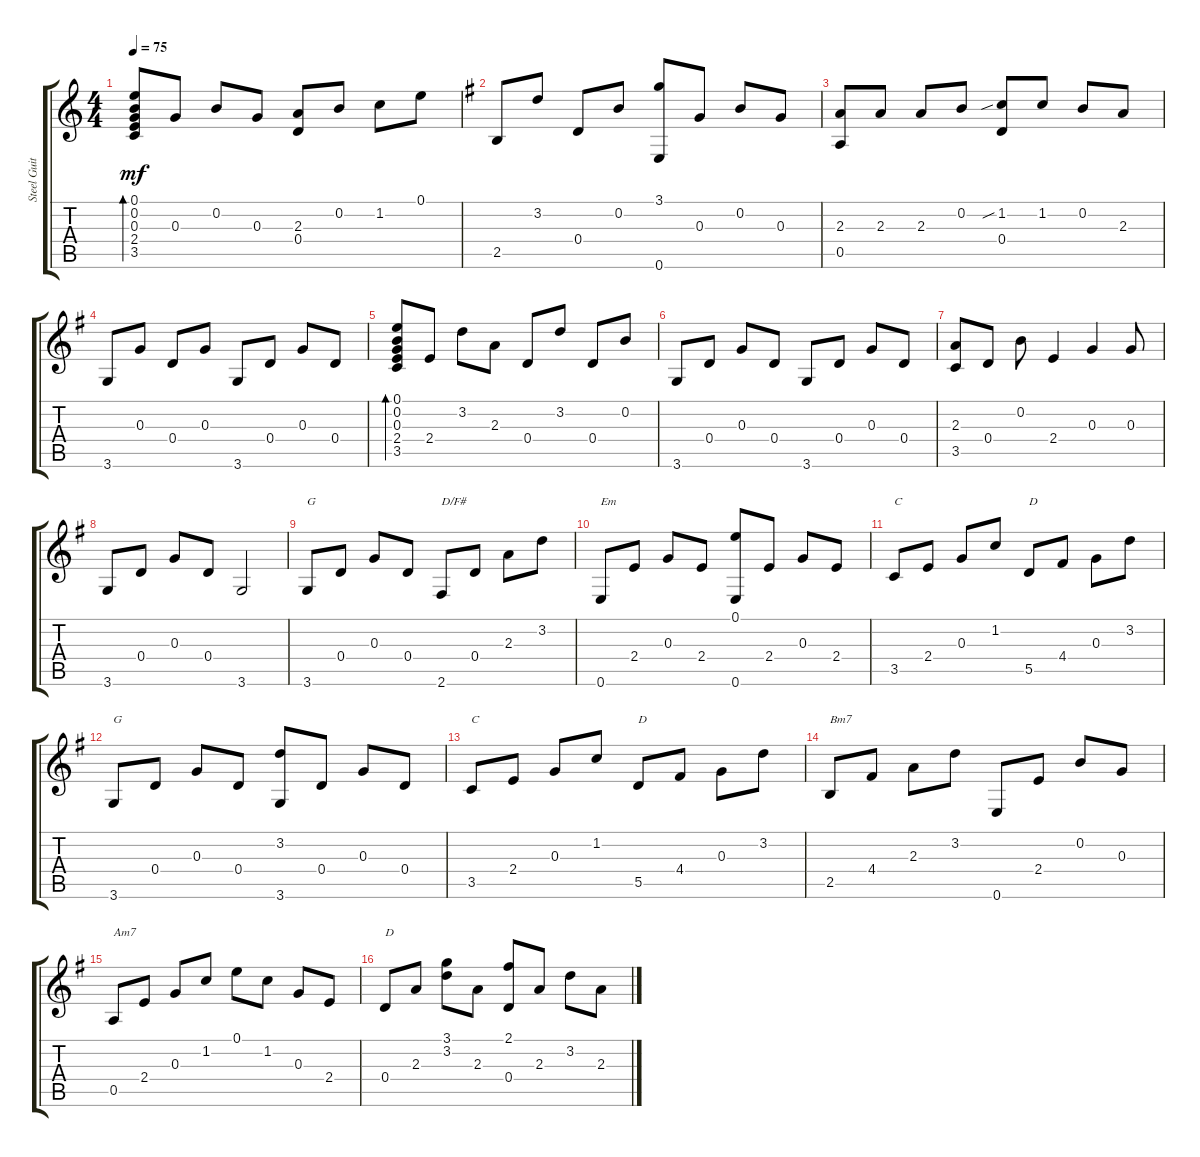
\track ("Steel Guitar" "Steel Guit") {instrument acousticguitarsteel}
\staff {score tabs}
\tuning (E4 B3 G3 D3 A2 E2) {hide}
\ts (4 4)
\tempo 75
\clef g2
\ks c
(0.1 0.2 0.3 2.4 3.5).8{bd 60 dy mf} 0.3.8 0.2.8 0.3.8 (2.3 0.4).8 0.2.8 1.2.8 0.1.8 |
\ks g
2.5.8 3.2.8 0.4.8 0.2.8 (3.1 0.6).8 0.3.8 0.2.8 0.3.8 |
(2.3 0.5).8 2.3.8 2.3.8 0.2.8 (1.2{sib} 0.4).8 1.2.8 0.2.8 2.3.8 |
3.6.8 0.3.8 0.4.8 0.3.8 3.6.8 0.4.8 0.3.8 0.4.8 |
(0.1 0.2 0.3 2.4 3.5).8{bd 60} 2.4.8 3.2.8 2.3.8 0.4.8 3.2.8 0.4.8 0.2.8 |
3.6.8 0.4.8 0.3.8 0.4.8 3.6.8 0.4.8 0.3.8 0.4.8 |
(2.3 3.5).8 0.4.8 0.2.8 2.4.4 0.3.4 0.3.8 |
3.6.8{volume 10} 0.4.8 0.3.8 0.4.8 3.6.2 |
3.6.8{txt "G"} 0.4.8 0.3.8 0.4.8 2.6.8{txt "D/F#"} 0.4.8 2.3.8 3.2.8 |
0.6.8{txt "Em"} 2.4.8 0.3.8 2.4.8 (0.1 0.6).8 2.4.8 0.3.8 2.4.8 |
3.5.8{txt "C"} 2.4.8 0.3.8 1.2.8 5.5.8{txt "D"} 4.4.8 0.3.8 3.2.8 |
3.6.8{txt "G"} 0.4.8 0.3.8 0.4.8 (3.2 3.6).8 0.4.8 0.3.8 0.4.8 |
3.5.8{txt "C"} 2.4.8 0.3.8 1.2.8 5.5.8{txt "D"} 4.4.8 0.3.8 3.2.8 |
2.5.8{txt "Bm7"} 4.4.8 2.3.8 3.2.8 0.6.8 2.4.8 0.2.8 0.3.8 |
0.5.8{txt "Am7"} 2.4.8 0.3.8 1.2.8 0.1.8 1.2.8 0.3.8 2.4.8 |
0.4.8{txt "D"} 2.3.8 (3.1 3.2).8 2.3.8 (2.1 0.4).8 2.3.8 3.2.8 2.3.8
